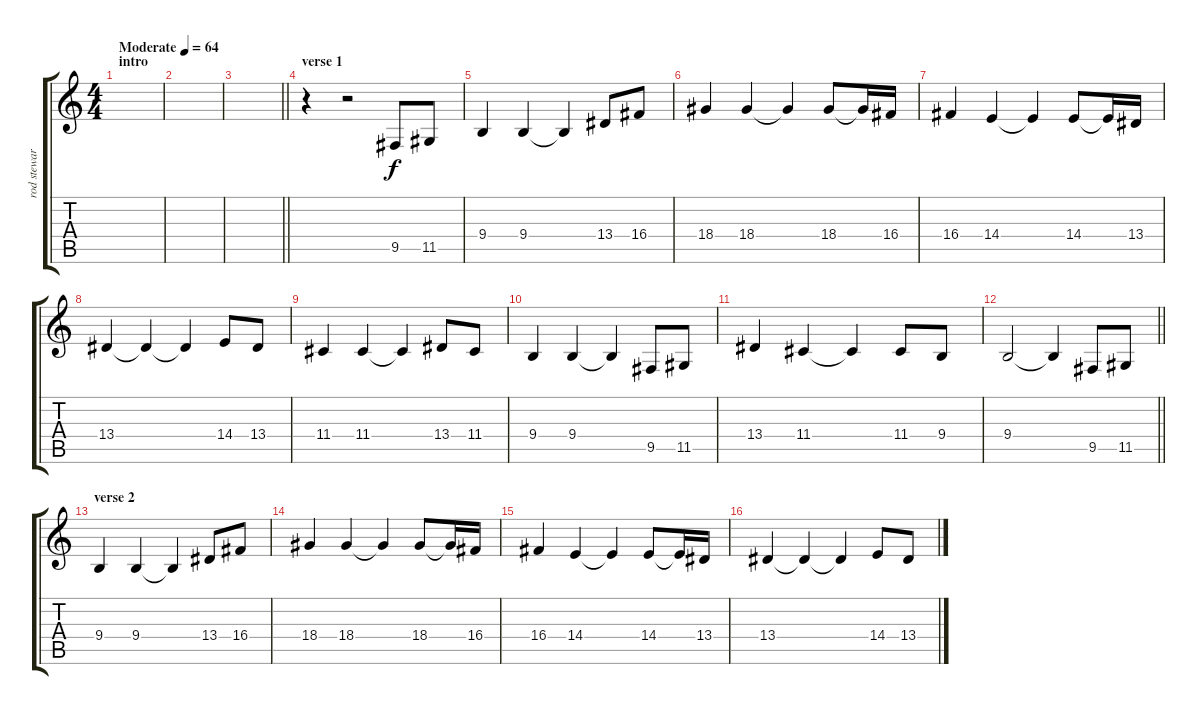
\track ("rod stewart" "rod stewar") {instrument flute}
\staff {score tabs}
\tuning (E4 B3 G3 D3 A2 E2) {hide}
\ts (4 4)
\section ("" "intro")
\tempo (64 "Moderate")
\clef g2
\ks c
|
|
\barLineRight lightlight
|
\section ("" "verse 1")
r.4 r.2 9.5.8 11.5.8 |
9.4.4 9.4.4 9.4{t}.4 13.4.8 16.4.8 |
18.4.4 18.4.4 18.4{t}.4 18.4.8 18.4{t}.16 16.4.16 |
16.4.4 14.4.4 14.4{t}.4 14.4.8 14.4{t}.16 13.4.16 |
13.4.4 13.4{t}.4 13.4{t}.4 14.4.8 13.4.8 |
11.4.4 11.4.4 11.4{t}.4 13.4.8 11.4.8 |
9.4.4 9.4.4 9.4{t}.4 9.5.8 11.5.8 |
13.4.4 11.4.4 11.4{t}.4 11.4.8 9.4.8 |
\barLineRight lightlight
9.4.2 9.4{t}.4 9.5.8 11.5.8 |
\section ("" "verse 2")
9.4.4 9.4.4 9.4{t}.4 13.4.8 16.4.8 |
18.4.4 18.4.4 18.4{t}.4 18.4.8 18.4{t}.16 16.4.16 |
16.4.4 14.4.4 14.4{t}.4 14.4.8 14.4{t}.16 13.4.16 |
13.4.4 13.4{t}.4 13.4{t}.4 14.4.8 13.4.8
